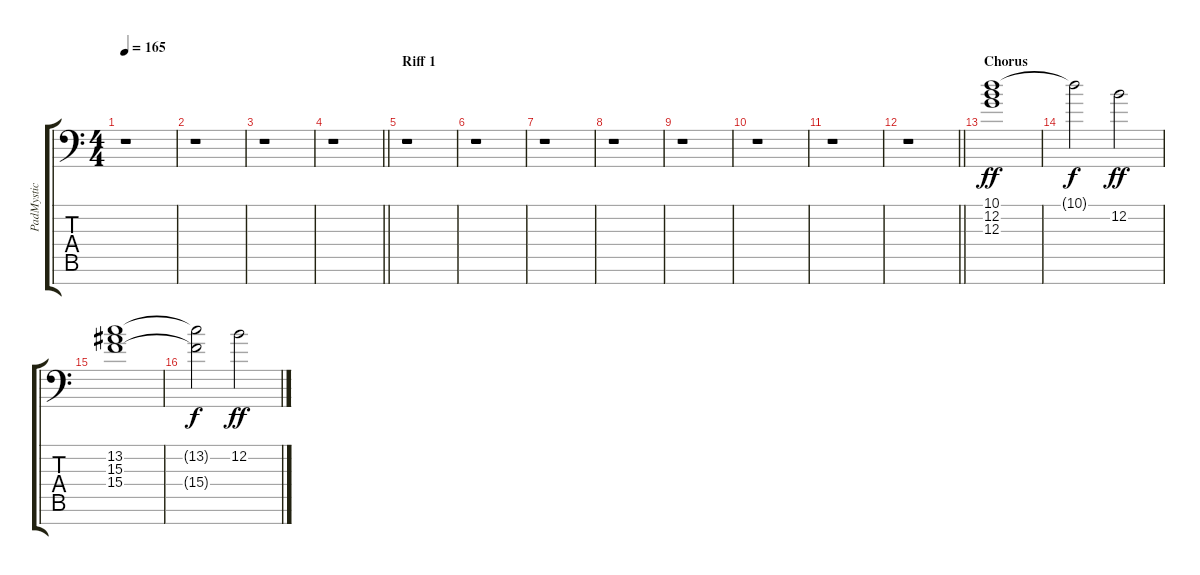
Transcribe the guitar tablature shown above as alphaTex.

\track ("PadMystic" "PadMystic") {instrument pad2warm}
\staff {score tabs}
\tuning (E4 B3 G3 D3 A2 E2 C-1) {hide}
\ts (4 4)
\tempo 165
\clef f4
\ks c
r.1{dy ff} |
r.1 |
r.1 |
\barLineRight lightlight
r.1 |
\section ("" "Riff 1")
r.1 |
r.1 |
r.1 |
r.1 |
r.1 |
r.1 |
r.1 |
\barLineRight lightlight
r.1 |
\section ("" "Chorus")
(10.1 12.2 12.3).1 |
10.1{t}.2{dy f} 12.2.2{dy ff} |
(13.2 15.3 15.4).1 |
(13.2{t} 15.4{t}).2{dy f} 12.2.2{dy ff}
